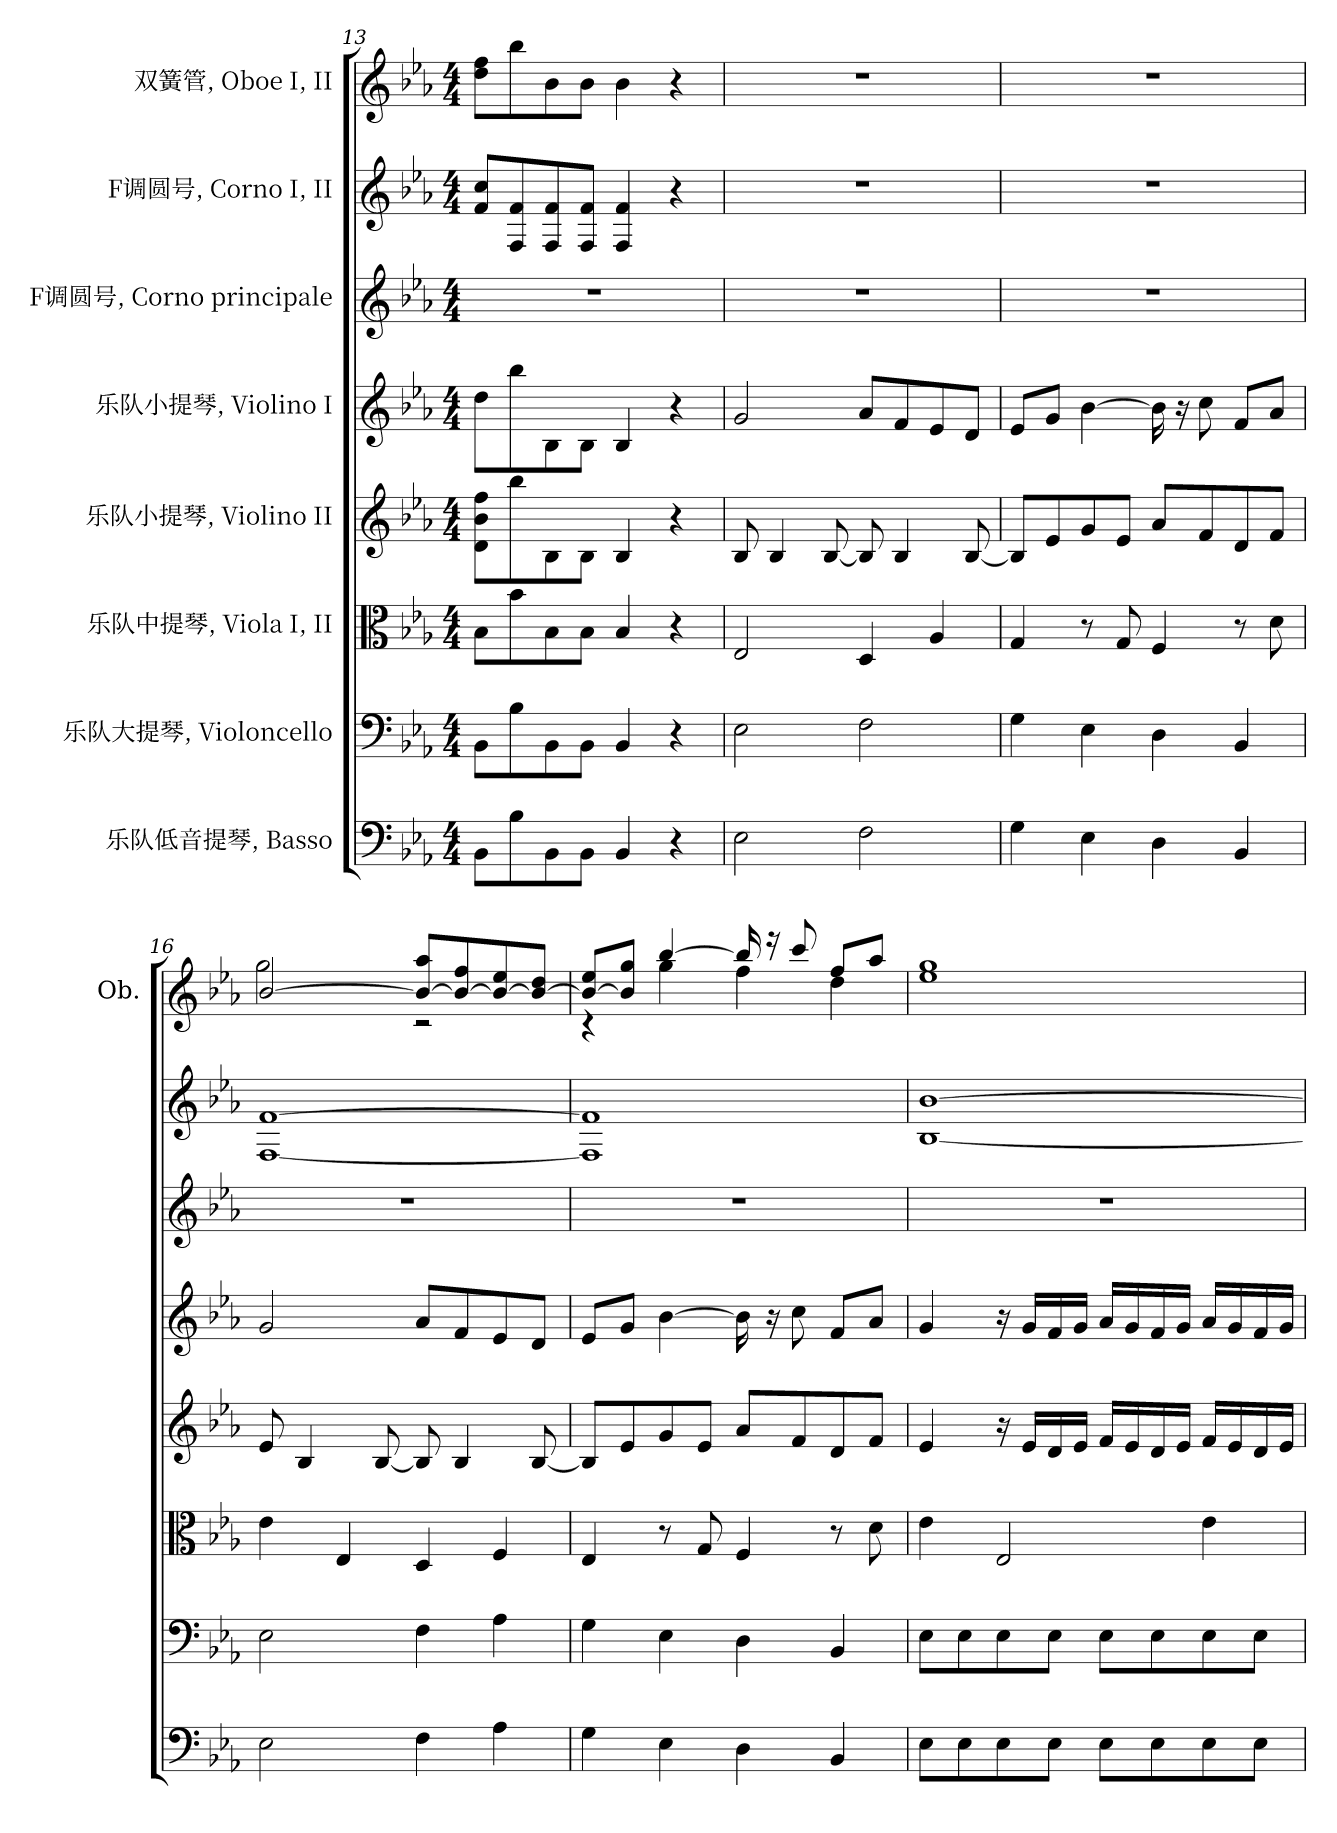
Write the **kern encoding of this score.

**kern	**kern	**kern	**kern	**kern	**kern	**kern	**kern
*part8	*part7	*part6	*part5	*part4	*part3	*part2	*part1
*staff8	*staff7	*staff6	*staff5	*staff4	*staff3	*staff2	*staff1
*I"乐队低音提琴, Basso	*I"乐队大提琴, Violoncello	*I"乐队中提琴, Viola I, II	*I"乐队小提琴, Violino II	*I"乐队小提琴, Violino I	*I"F调圆号, Corno principale	*I"F调圆号, Corno I, II	*I"双簧管, Oboe I, II
*	*	*	*	*	*	*	*I'Ob.
*clefF4	*clefF4	*clefC3	*clefG2	*clefG2	*clefG2	*clefG2	*clefG2
*ITrd7c12	*	*	*	*	*ITrd4c7	*ITrd4c7	*
*k[b-e-a-]	*k[b-e-a-]	*k[b-e-a-]	*k[b-e-a-]	*k[b-e-a-]	*k[b-e-a-d-]	*k[b-e-a-d-]	*k[b-e-a-]
*M4/4	*M4/4	*M4/4	*M4/4	*M4/4	*M4/4	*M4/4	*M4/4
=13	=13	=13	=13	=13	=13	=13	=13
8BBB-\L	8BB-\L	8B-\L	8d\ 8b-\ 8ff\L	8dd\L	1r	8B-/ 8f/L	8dd\ 8ff\L
8BB-\	8B-\	8b-\	8bb-\	8bb-\	.	8BB-/ 8B-/	8bb-\
8BBB-\	8BB-\	8B-\	8B-\	8B-\	.	8BB-/ 8B-/	8b-\
8BBB-\J	8BB-\J	8B-\J	8B-\J	8B-\J	.	8BB-/ 8B-/J	8b-\J
4BBB-/	4BB-/	4B-/	4B-/	4B-/	.	4BB-/ 4B-/	4b-\
4r	4r	4r	4r	4r	.	4r	4r
=14	=14	=14	=14	=14	=14	=14	=14
2EE-\	2E-\	2E-/	8B-/	2g/	1r	1r	1r
.	.	.	4B-/	.	.	.	.
.	.	.	[8B-/	.	.	.	.
2FF\	2F\	4D/	8B-/]	8a-/L	.	.	.
.	.	.	4B-/	8f/	.	.	.
.	.	4A-/	.	8e-/	.	.	.
.	.	.	[8B-/	8d/J	.	.	.
!!LO:PB:g=z
=15	=15	=15	=15	=15	=15	=15	=15
4GG\	4G\	4G/	8B-/L]	8e-/L	1r	1r	1r
.	.	.	8e-/	8g/J	.	.	.
4EE-\	4E-\	8r	8g/	[4b-\	.	.	.
.	.	8G/	8e-/J	.	.	.	.
4DD\	4D\	4F/	8a-/L	16b-\]	.	.	.
.	.	.	.	16r	.	.	.
.	.	.	8f/	8cc\	.	.	.
4BBB-/	4BB-/	8r	8d/	8f/L	.	.	.
.	.	8d\	8f/J	8a-/J	.	.	.
=16	=16	=16	=16	=16	=16	=16	=16
*	*	*	*	*	*	*	*^
2EE-\	2E-\	4e-\	8e-/	2g/	1r	[1BB- [1B-	[2b-/	2gg\
.	.	.	4B-/	.	.	.	.	.
.	.	4E-/	.	.	.	.	.	.
.	.	.	[8B-/	.	.	.	.	.
4FF\	4F\	4D/	8B-/]	8a-/L	.	.	8b-/_ 8aa-/L	2r
.	.	.	4B-/	8f/	.	.	8b-/_ 8ff/	.
4AA-\	4A-\	4F/	.	8e-/	.	.	8b-/_ 8ee-/	.
.	.	.	[8B-/	8d/J	.	.	8b-/_ 8dd/J	.
=17	=17	=17	=17	=17	=17	=17	=17	=17
4GG\	4G\	4E-/	8B-/L]	8e-/L	1r	1BB-] 1B-]	8b-/_ 8ee-/L	4r
.	.	.	8e-/	8g/J	.	.	8b-/] 8gg/J	.
4EE-\	4E-\	8r	8g/	[4b-\	.	.	[4bb-/	4gg\
.	.	8G/	8e-/J	.	.	.	.	.
4DD\	4D\	4F/	8a-/L	16b-\]	.	.	16bb-/]	4ff\
.	.	.	.	16r	.	.	16r	.
.	.	.	8f/	8cc\	.	.	8ccc/	.
4BBB-/	4BB-/	8r	8d/	8f/L	.	.	8ff/L	4dd\
.	.	8d\	8f/J	8a-/J	.	.	8aa-/J	.
*	*	*	*	*	*	*	*v	*v
!!LO:PB:g=z
=18	=18	=18	=18	=18	=18	=18	=18
8EE-\L	8E-\L	4e-\	4e-/	4g/	1r	[1E- [1e-	1ee- 1gg
8EE-\	8E-\	.	.	.	.	.	.
8EE-\	8E-\	2E-/	16r	16r	.	.	.
.	.	.	16e-/LL	16g/LL	.	.	.
8EE-\J	8E-\J	.	16d/	16f/	.	.	.
.	.	.	16e-/JJ	16g/JJ	.	.	.
8EE-\L	8E-\L	.	16f/LL	16a-/LL	.	.	.
.	.	.	16e-/	16g/	.	.	.
8EE-\	8E-\	.	16d/	16f/	.	.	.
.	.	.	16e-/JJ	16g/JJ	.	.	.
8EE-\	8E-\	4e-\	16f/LL	16a-/LL	.	.	.
.	.	.	16e-/	16g/	.	.	.
8EE-\J	8E-\J	.	16d/	16f/	.	.	.
.	.	.	16e-/JJ	16g/JJ	.	.	.
=	=	=	=	=	=	=	=
*-	*-	*-	*-	*-	*-	*-	*-
